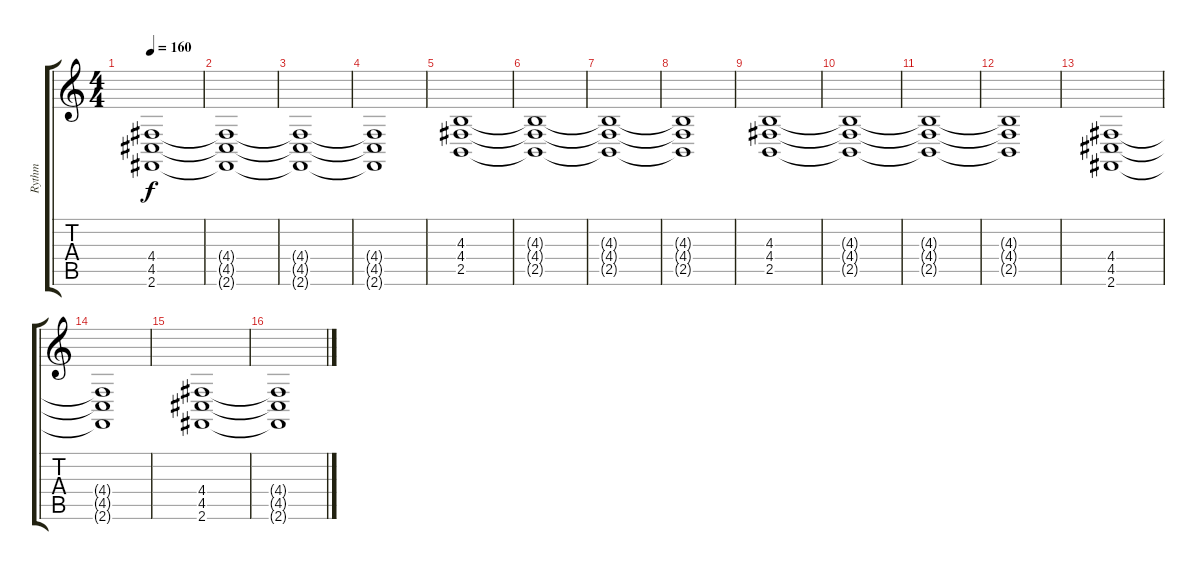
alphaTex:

\track ("Rythm" "Rythm") {instrument lead1square}
\staff {score tabs}
\tuning (E4 B3 G3 D3 A2 E2) {hide}
\ts (4 4)
\tempo 160
\clef g2
\ks c
(4.4 4.5 2.6).1{dy f} |
(4.4{t} 4.5{t} 2.6{t}).1 |
(4.4{t} 4.5{t} 2.6{t}).1 |
(4.4{t} 4.5{t} 2.6{t}).1 |
(4.3 4.4 2.5).1 |
(4.3{t} 4.4{t} 2.5{t}).1 |
(4.3{t} 4.4{t} 2.5{t}).1 |
(4.3{t} 4.4{t} 2.5{t}).1 |
(4.3 4.4 2.5).1 |
(4.3{t} 4.4{t} 2.5{t}).1 |
(4.3{t} 4.4{t} 2.5{t}).1 |
(4.3{t} 4.4{t} 2.5{t}).1 |
(4.4 4.5 2.6).1 |
(4.4{t} 4.5{t} 2.6{t}).1 |
(4.4 4.5 2.6).1 |
(4.4{t} 4.5{t} 2.6{t}).1
